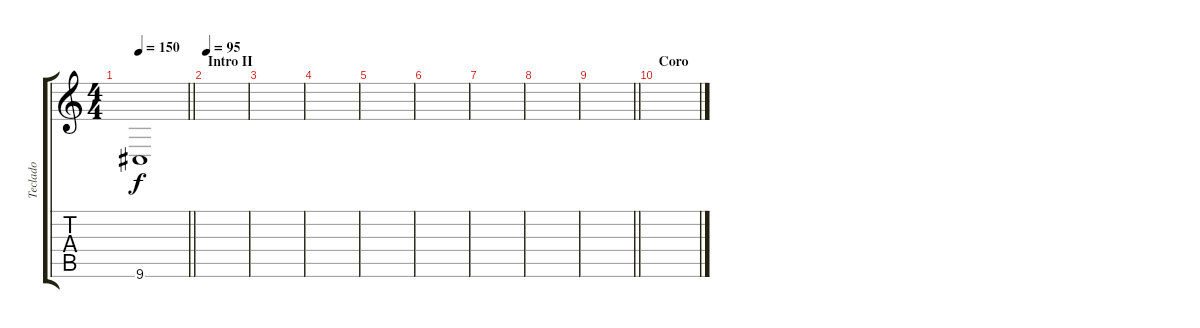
\track ("Teclado" "Teclado") {instrument tremolostrings}
\staff {score tabs}
\tuning (E4 B3 G3 D3 A2 E2) {hide}
\ts (4 4)
\tempo 150
\clef g2
\barLineRight lightlight
\ks c
9.6{t}.1{dy f} |
\section ("" "Intro II")
\tempo 95
|
|
|
|
|
|
|
\barLineRight lightlight
|
\section ("" "Coro")
